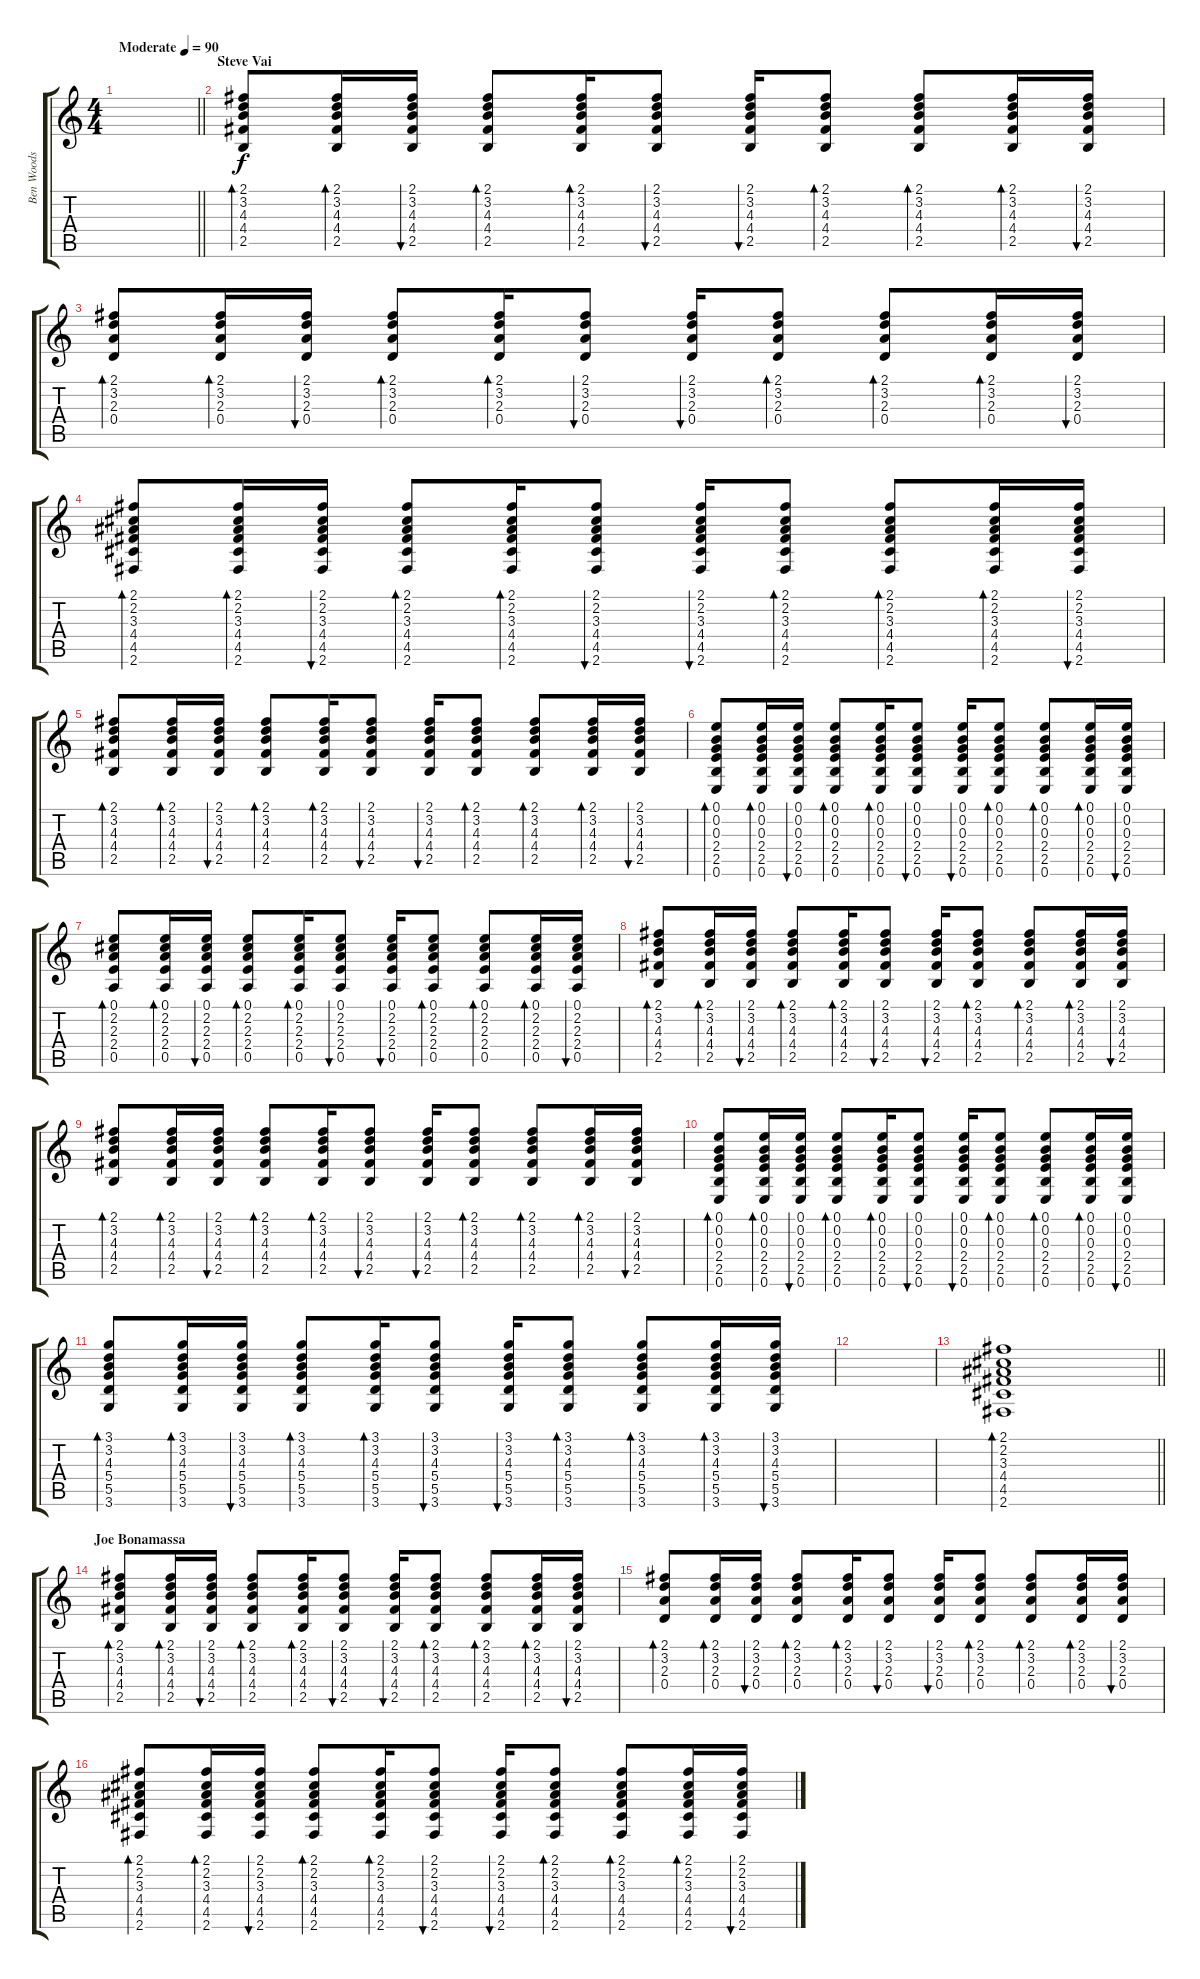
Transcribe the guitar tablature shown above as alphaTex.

\track ("Ben Woods (acoustic rhythm)" "Ben Woods ") {instrument acousticguitarsteel}
\staff {score tabs}
\tuning (E4 B3 G3 D3 A2 E2) {hide}
\ts (4 4)
\tempo (90 "Moderate")
\clef g2
\barLineRight lightlight
\ks c
|
\section ("" "Steve Vai")
(2.1 3.2 4.3 4.4 2.5).8{bd 60} (2.1 3.2 4.3 4.4 2.5).16{bd 60} (2.1 3.2 4.3 4.4 2.5).16{bu 60} (2.1 3.2 4.3 4.4 2.5).8{bd 60} (2.1 3.2 4.3 4.4 2.5).16{bd 60} (2.1 3.2 4.3 4.4 2.5).8{bu 60} (2.1 3.2 4.3 4.4 2.5).16{bu 60} (2.1 3.2 4.3 4.4 2.5).8{bd 60} (2.1 3.2 4.3 4.4 2.5).8{bd 60} (2.1 3.2 4.3 4.4 2.5).16{bd 60} (2.1 3.2 4.3 4.4 2.5).16{bu 60} |
(2.1 3.2 2.3 0.4).8{bd 60} (2.1 3.2 2.3 0.4).16{bd 60} (2.1 3.2 2.3 0.4).16{bu 60} (2.1 3.2 2.3 0.4).8{bd 60} (2.1 3.2 2.3 0.4).16{bd 60} (2.1 3.2 2.3 0.4).8{bu 60} (2.1 3.2 2.3 0.4).16{bu 60} (2.1 3.2 2.3 0.4).8{bd 60} (2.1 3.2 2.3 0.4).8{bd 60} (2.1 3.2 2.3 0.4).16{bd 60} (2.1 3.2 2.3 0.4).16{bu 60} |
(2.1 2.2 3.3 4.4 4.5 2.6).8{bd 60} (2.1 2.2 3.3 4.4 4.5 2.6).16{bd 60} (2.1 2.2 3.3 4.4 4.5 2.6).16{bu 60} (2.1 2.2 3.3 4.4 4.5 2.6).8{bd 60} (2.1 2.2 3.3 4.4 4.5 2.6).16{bd 60} (2.1 2.2 3.3 4.4 4.5 2.6).8{bu 60} (2.1 2.2 3.3 4.4 4.5 2.6).16{bu 60} (2.1 2.2 3.3 4.4 4.5 2.6).8{bd 60} (2.1 2.2 3.3 4.4 4.5 2.6).8{bd 60} (2.1 2.2 3.3 4.4 4.5 2.6).16{bd 60} (2.1 2.2 3.3 4.4 4.5 2.6).16{bu 60} |
(2.1 3.2 4.3 4.4 2.5).8{bd 60} (2.1 3.2 4.3 4.4 2.5).16{bd 60} (2.1 3.2 4.3 4.4 2.5).16{bu 60} (2.1 3.2 4.3 4.4 2.5).8{bd 60} (2.1 3.2 4.3 4.4 2.5).16{bd 60} (2.1 3.2 4.3 4.4 2.5).8{bu 60} (2.1 3.2 4.3 4.4 2.5).16{bu 60} (2.1 3.2 4.3 4.4 2.5).8{bd 60} (2.1 3.2 4.3 4.4 2.5).8{bd 60} (2.1 3.2 4.3 4.4 2.5).16{bd 60} (2.1 3.2 4.3 4.4 2.5).16{bu 60} |
(0.1 0.2 0.3 2.4 2.5 0.6).8{bd 60} (0.1 0.2 0.3 2.4 2.5 0.6).16{bd 60} (0.1 0.2 0.3 2.4 2.5 0.6).16{bu 60} (0.1 0.2 0.3 2.4 2.5 0.6).8{bd 60} (0.1 0.2 0.3 2.4 2.5 0.6).16{bd 60} (0.1 0.2 0.3 2.4 2.5 0.6).8{bu 60} (0.1 0.2 0.3 2.4 2.5 0.6).16{bu 60} (0.1 0.2 0.3 2.4 2.5 0.6).8{bd 60} (0.1 0.2 0.3 2.4 2.5 0.6).8{bd 60} (0.1 0.2 0.3 2.4 2.5 0.6).16{bd 60} (0.1 0.2 0.3 2.4 2.5 0.6).16{bu 60} |
(0.1 2.2 2.3 2.4 0.5).8{bd 60} (0.1 2.2 2.3 2.4 0.5).16{bd 60} (0.1 2.2 2.3 2.4 0.5).16{bu 60} (0.1 2.2 2.3 2.4 0.5).8{bd 60} (0.1 2.2 2.3 2.4 0.5).16{bd 60} (0.1 2.2 2.3 2.4 0.5).8{bu 60} (0.1 2.2 2.3 2.4 0.5).16{bu 60} (0.1 2.2 2.3 2.4 0.5).8{bd 60} (0.1 2.2 2.3 2.4 0.5).8{bd 60} (0.1 2.2 2.3 2.4 0.5).16{bd 60} (0.1 2.2 2.3 2.4 0.5).16{bu 60} |
(2.1 3.2 4.3 4.4 2.5).8{bd 60} (2.1 3.2 4.3 4.4 2.5).16{bd 60} (2.1 3.2 4.3 4.4 2.5).16{bu 60} (2.1 3.2 4.3 4.4 2.5).8{bd 60} (2.1 3.2 4.3 4.4 2.5).16{bd 60} (2.1 3.2 4.3 4.4 2.5).8{bu 60} (2.1 3.2 4.3 4.4 2.5).16{bu 60} (2.1 3.2 4.3 4.4 2.5).8{bd 60} (2.1 3.2 4.3 4.4 2.5).8{bd 60} (2.1 3.2 4.3 4.4 2.5).16{bd 60} (2.1 3.2 4.3 4.4 2.5).16{bu 60} |
(2.1 3.2 4.3 4.4 2.5).8{bd 60} (2.1 3.2 4.3 4.4 2.5).16{bd 60} (2.1 3.2 4.3 4.4 2.5).16{bu 60} (2.1 3.2 4.3 4.4 2.5).8{bd 60} (2.1 3.2 4.3 4.4 2.5).16{bd 60} (2.1 3.2 4.3 4.4 2.5).8{bu 60} (2.1 3.2 4.3 4.4 2.5).16{bu 60} (2.1 3.2 4.3 4.4 2.5).8{bd 60} (2.1 3.2 4.3 4.4 2.5).8{bd 60} (2.1 3.2 4.3 4.4 2.5).16{bd 60} (2.1 3.2 4.3 4.4 2.5).16{bu 60} |
(0.1 0.2 0.3 2.4 2.5 0.6).8{bd 60} (0.1 0.2 0.3 2.4 2.5 0.6).16{bd 60} (0.1 0.2 0.3 2.4 2.5 0.6).16{bu 60} (0.1 0.2 0.3 2.4 2.5 0.6).8{bd 60} (0.1 0.2 0.3 2.4 2.5 0.6).16{bd 60} (0.1 0.2 0.3 2.4 2.5 0.6).8{bu 60} (0.1 0.2 0.3 2.4 2.5 0.6).16{bu 60} (0.1 0.2 0.3 2.4 2.5 0.6).8{bd 60} (0.1 0.2 0.3 2.4 2.5 0.6).8{bd 60} (0.1 0.2 0.3 2.4 2.5 0.6).16{bd 60} (0.1 0.2 0.3 2.4 2.5 0.6).16{bu 60} |
(3.1 3.2 4.3 5.4 5.5 3.6).8{bd 60} (3.1 3.2 4.3 5.4 5.5 3.6).16{bd 60} (3.1 3.2 4.3 5.4 5.5 3.6).16{bu 60} (3.1 3.2 4.3 5.4 5.5 3.6).8{bd 60} (3.1 3.2 4.3 5.4 5.5 3.6).16{bd 60} (3.1 3.2 4.3 5.4 5.5 3.6).8{bu 60} (3.1 3.2 4.3 5.4 5.5 3.6).16{bu 60} (3.1 3.2 4.3 5.4 5.5 3.6).8{bd 60} (3.1 3.2 4.3 5.4 5.5 3.6).8{bd 60} (3.1 3.2 4.3 5.4 5.5 3.6).16{bd 60} (3.1 3.2 4.3 5.4 5.5 3.6).16{bu 60} |
|
\barLineRight lightlight
(2.1 2.2 3.3 4.4 4.5 2.6).1{bd 60} |
\section ("" "Joe Bonamassa")
(2.1 3.2 4.3 4.4 2.5).8{bd 60} (2.1 3.2 4.3 4.4 2.5).16{bd 60} (2.1 3.2 4.3 4.4 2.5).16{bu 60} (2.1 3.2 4.3 4.4 2.5).8{bd 60} (2.1 3.2 4.3 4.4 2.5).16{bd 60} (2.1 3.2 4.3 4.4 2.5).8{bu 60} (2.1 3.2 4.3 4.4 2.5).16{bu 60} (2.1 3.2 4.3 4.4 2.5).8{bd 60} (2.1 3.2 4.3 4.4 2.5).8{bd 60} (2.1 3.2 4.3 4.4 2.5).16{bd 60} (2.1 3.2 4.3 4.4 2.5).16{bu 60} |
(2.1 3.2 2.3 0.4).8{bd 60} (2.1 3.2 2.3 0.4).16{bd 60} (2.1 3.2 2.3 0.4).16{bu 60} (2.1 3.2 2.3 0.4).8{bd 60} (2.1 3.2 2.3 0.4).16{bd 60} (2.1 3.2 2.3 0.4).8{bu 60} (2.1 3.2 2.3 0.4).16{bu 60} (2.1 3.2 2.3 0.4).8{bd 60} (2.1 3.2 2.3 0.4).8{bd 60} (2.1 3.2 2.3 0.4).16{bd 60} (2.1 3.2 2.3 0.4).16{bu 60} |
(2.1 2.2 3.3 4.4 4.5 2.6).8{bd 60} (2.1 2.2 3.3 4.4 4.5 2.6).16{bd 60} (2.1 2.2 3.3 4.4 4.5 2.6).16{bu 60} (2.1 2.2 3.3 4.4 4.5 2.6).8{bd 60} (2.1 2.2 3.3 4.4 4.5 2.6).16{bd 60} (2.1 2.2 3.3 4.4 4.5 2.6).8{bu 60} (2.1 2.2 3.3 4.4 4.5 2.6).16{bu 60} (2.1 2.2 3.3 4.4 4.5 2.6).8{bd 60} (2.1 2.2 3.3 4.4 4.5 2.6).8{bd 60} (2.1 2.2 3.3 4.4 4.5 2.6).16{bd 60} (2.1 2.2 3.3 4.4 4.5 2.6).16{bu 60}
